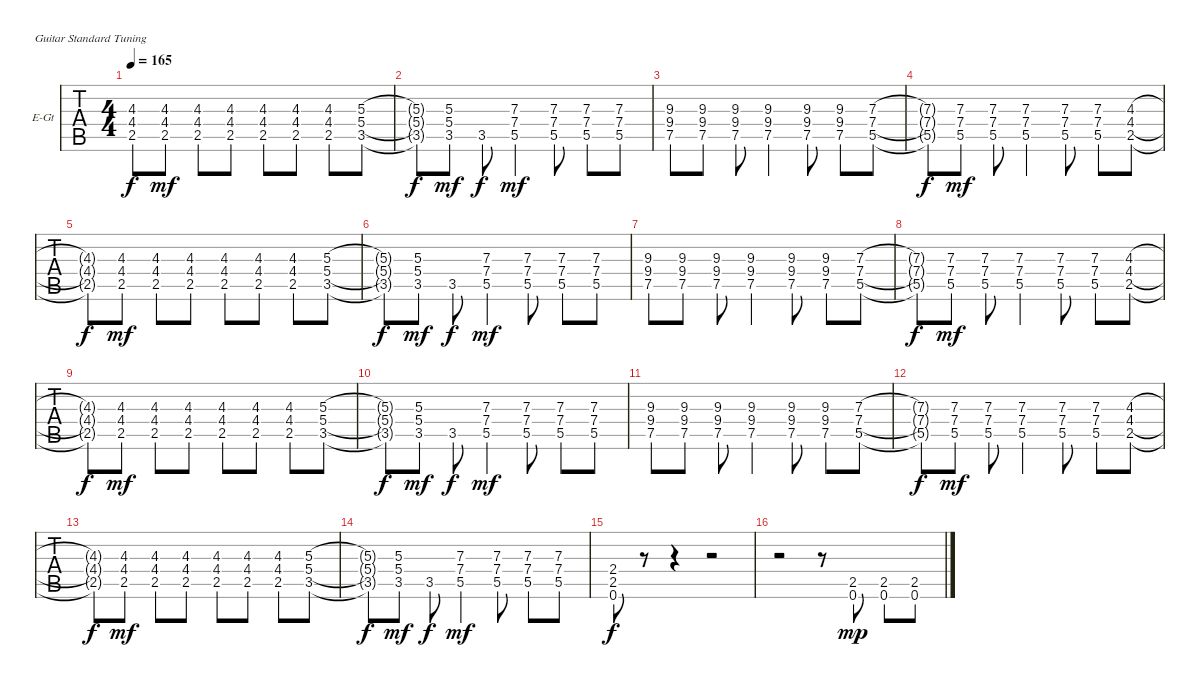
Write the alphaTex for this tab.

\bracketExtendMode groupsimilarinstruments
\firstSystemTrackNameOrientation horizontal
\otherSystemsTrackNameOrientation horizontal
\track ("Guitar 3 (Rhytm)" "E-Gt") {instrument distortionguitar}
\staff {tabs}
\tuning (E4 B3 G3 D3 A2 E2)
\ts (4 4)
\tempo 165
\clef g2
\ks c
(4.3{t} 4.4{t} 2.5{t}).8{dy f} (4.3 4.4 2.5).8{dy mf} (4.3 4.4 2.5).8 (4.3 4.4 2.5).8 (4.3 4.4 2.5).8 (4.3 4.4 2.5).8 (4.3 4.4 2.5).8 (5.3 5.4 3.5).8 |
(5.3{t} 5.4{t} 3.5{t}).8{dy f} (5.3 5.4 3.5).8{dy mf} 3.5.8{dy f} (7.3 7.4 5.5).4{dy mf} (7.3 7.4 5.5).8 (7.3 7.4 5.5).8 (7.3 7.4 5.5).8 |
(9.3 9.4 7.5).8 (9.3 9.4 7.5).8 (9.3 9.4 7.5).8 (9.3 9.4 7.5).4 (9.3 9.4 7.5).8 (9.3 9.4 7.5).8 (7.3 7.4 5.5).8 |
(7.3{t} 7.4{t} 5.5{t}).8{dy f} (7.3 7.4 5.5).8{dy mf} (7.3 7.4 5.5).8 (7.3 7.4 5.5).4 (7.3 7.4 5.5).8 (7.3 7.4 5.5).8 (4.3 4.4 2.5).8 |
(4.3{t} 4.4{t} 2.5{t}).8{dy f} (4.3 4.4 2.5).8{dy mf} (4.3 4.4 2.5).8 (4.3 4.4 2.5).8 (4.3 4.4 2.5).8 (4.3 4.4 2.5).8 (4.3 4.4 2.5).8 (5.3 5.4 3.5).8 |
(5.3{t} 5.4{t} 3.5{t}).8{dy f} (5.3 5.4 3.5).8{dy mf} 3.5.8{dy f} (7.3 7.4 5.5).4{dy mf} (7.3 7.4 5.5).8 (7.3 7.4 5.5).8 (7.3 7.4 5.5).8 |
(9.3 9.4 7.5).8 (9.3 9.4 7.5).8 (9.3 9.4 7.5).8 (9.3 9.4 7.5).4 (9.3 9.4 7.5).8 (9.3 9.4 7.5).8 (7.3 7.4 5.5).8 |
(7.3{t} 7.4{t} 5.5{t}).8{dy f} (7.3 7.4 5.5).8{dy mf} (7.3 7.4 5.5).8 (7.3 7.4 5.5).4 (7.3 7.4 5.5).8 (7.3 7.4 5.5).8 (4.3 4.4 2.5).8 |
(4.3{t} 4.4{t} 2.5{t}).8{dy f} (4.3 4.4 2.5).8{dy mf} (4.3 4.4 2.5).8 (4.3 4.4 2.5).8 (4.3 4.4 2.5).8 (4.3 4.4 2.5).8 (4.3 4.4 2.5).8 (5.3 5.4 3.5).8 |
(5.3{t} 5.4{t} 3.5{t}).8{dy f} (5.3 5.4 3.5).8{dy mf} 3.5.8{dy f} (7.3 7.4 5.5).4{dy mf} (7.3 7.4 5.5).8 (7.3 7.4 5.5).8 (7.3 7.4 5.5).8 |
(9.3 9.4 7.5).8 (9.3 9.4 7.5).8 (9.3 9.4 7.5).8 (9.3 9.4 7.5).4 (9.3 9.4 7.5).8 (9.3 9.4 7.5).8 (7.3 7.4 5.5).8 |
(7.3{t} 7.4{t} 5.5{t}).8{dy f} (7.3 7.4 5.5).8{dy mf} (7.3 7.4 5.5).8 (7.3 7.4 5.5).4 (7.3 7.4 5.5).8 (7.3 7.4 5.5).8 (4.3 4.4 2.5).8 |
(4.3{t} 4.4{t} 2.5{t}).8{dy f} (4.3 4.4 2.5).8{dy mf} (4.3 4.4 2.5).8 (4.3 4.4 2.5).8 (4.3 4.4 2.5).8 (4.3 4.4 2.5).8 (4.3 4.4 2.5).8 (5.3 5.4 3.5).8 |
(5.3{t} 5.4{t} 3.5{t}).8{dy f} (5.3 5.4 3.5).8{dy mf} 3.5.8{dy f} (7.3 7.4 5.5).4{dy mf} (7.3 7.4 5.5).8 (7.3 7.4 5.5).8 (7.3 7.4 5.5).8 |
(2.4 2.5 0.6).8{dy f} r.8 r.4 r.2 |
r.2 r.8 (2.5 0.6).8{dy mp} (2.5 0.6).8 (2.5 0.6).8
